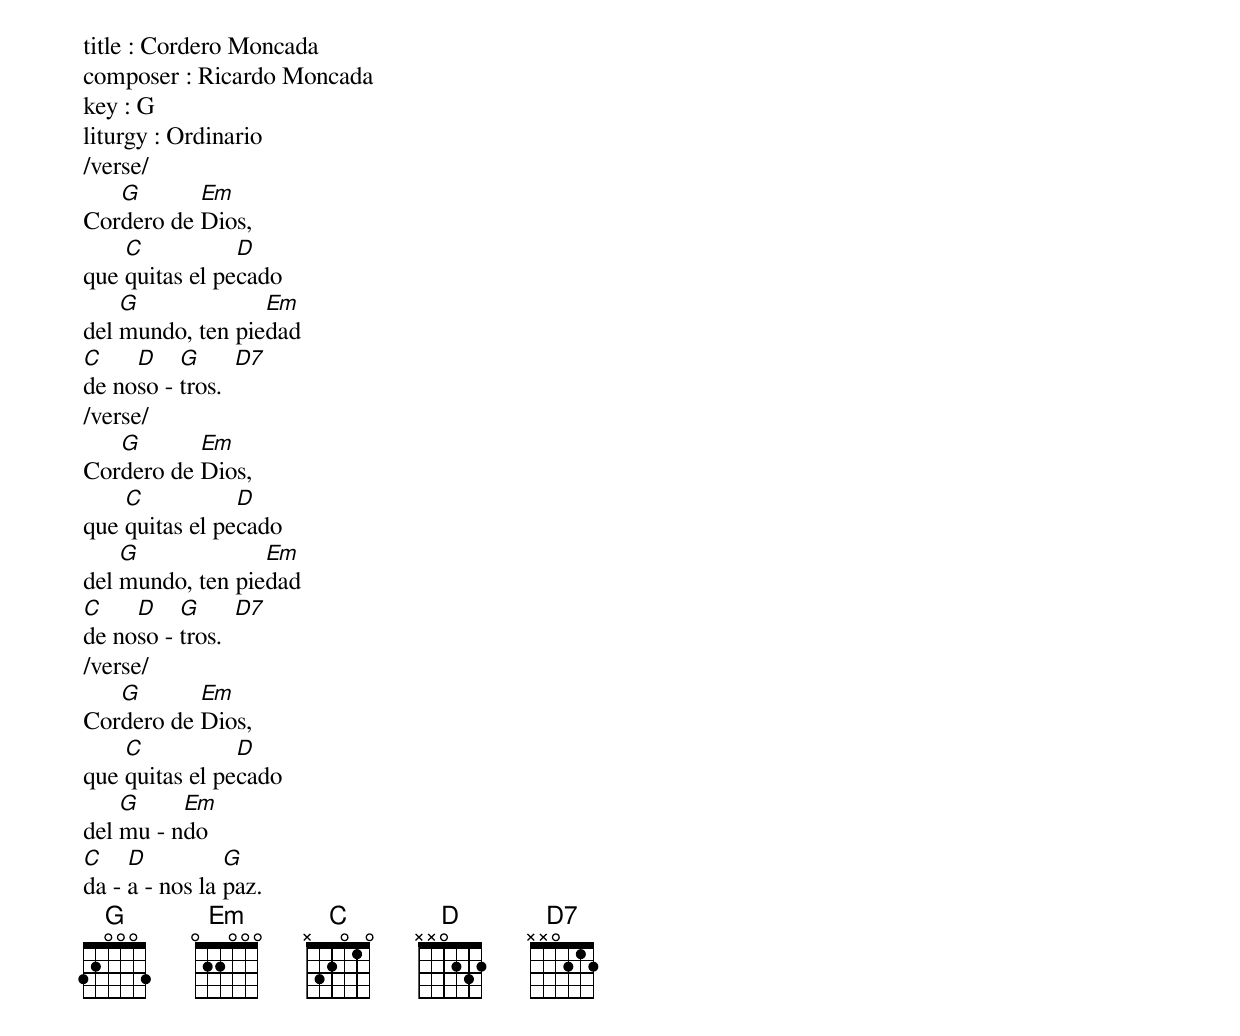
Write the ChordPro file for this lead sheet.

title : Cordero Moncada
composer : Ricardo Moncada
key : G
liturgy : Ordinario
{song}
/verse/
Cor[G]dero de [Em]Dios,
que [C]quitas el pe[D]cado
del [G]mundo, ten pie[Em]dad
[C]de no[D]so - [G]tros.  [D7]
/verse/
Cor[G]dero de [Em]Dios,
que [C]quitas el pe[D]cado
del [G]mundo, ten pie[Em]dad
[C]de no[D]so - [G]tros.  [D7]
/verse/
Cor[G]dero de [Em]Dios,
que [C]quitas el pe[D]cado
del [G]mu - n[Em]do
[C]da - [D]a - nos la [G]paz.
